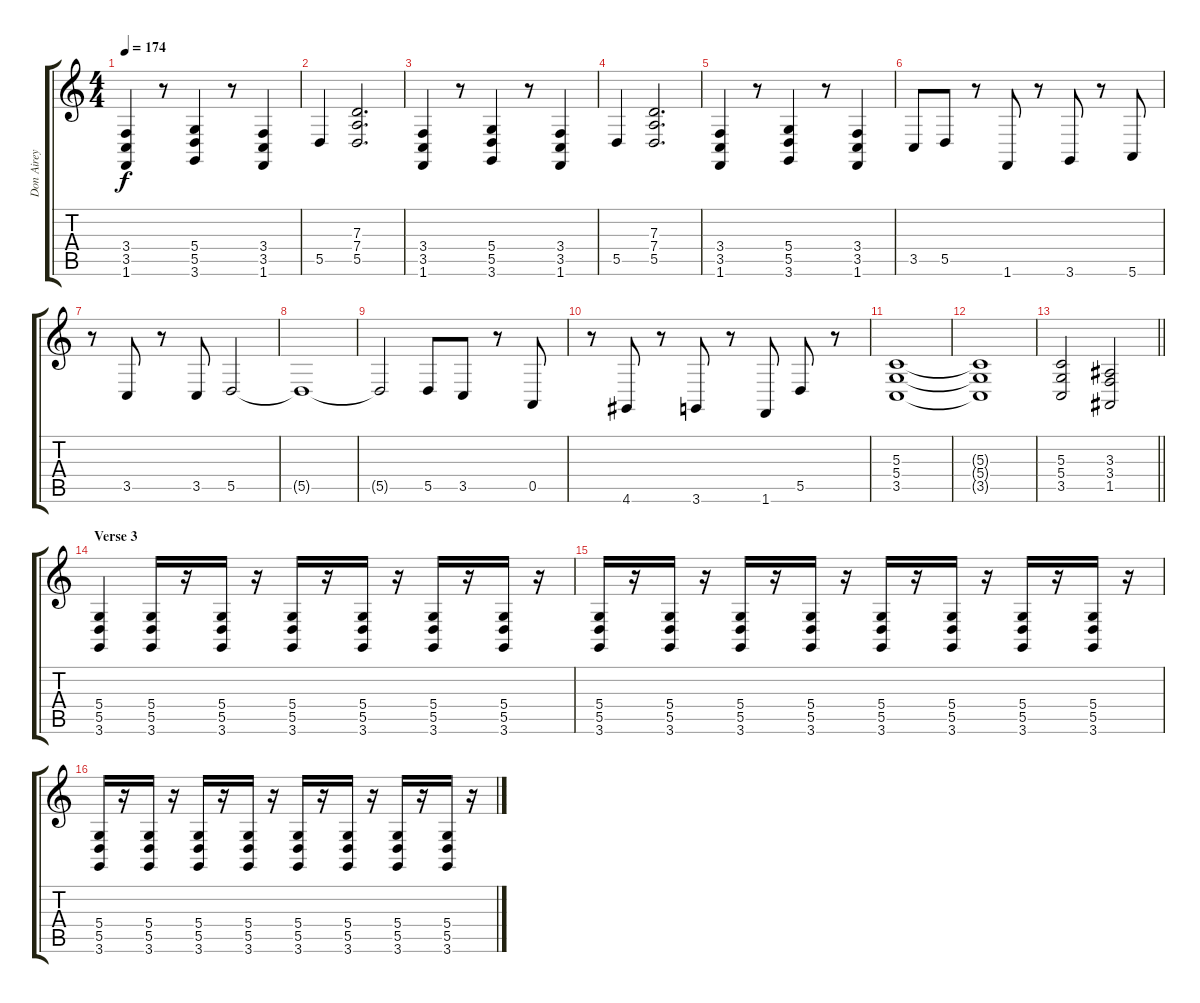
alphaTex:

\track ("Don Airey - Left Hand" "Don Airey ") {instrument drawbarorgan}
\staff {score tabs}
\tuning (E4 B3 G3 D3 A2 E2) {hide}
\ts (4 4)
\tempo 174
\clef g2
\ks c
(3.4 3.5 1.6).4{dy f} r.8 (5.4 5.5 3.6).4 r.8 (3.4 3.5 1.6).4 |
5.5.4 (7.3 7.4 5.5).2{d} |
(3.4 3.5 1.6).4 r.8 (5.4 5.5 3.6).4 r.8 (3.4 3.5 1.6).4 |
5.5.4 (7.3 7.4 5.5).2{d} |
(3.4 3.5 1.6).4 r.8 (5.4 5.5 3.6).4 r.8 (3.4 3.5 1.6).4 |
3.5.8 5.5.8 r.8 1.6.8 r.8 3.6.8 r.8 5.6.8 |
r.8 3.5.8 r.8 3.5.8 5.5.2 |
5.5{t}.1 |
5.5{t}.2 5.5.8 3.5.8 r.8 0.5.8 |
r.8 4.6.8 r.8 3.6.8 r.8 1.6.8 5.5.8 r.8 |
(5.3 5.4 3.5).1 |
(5.3{t} 5.4{t} 3.5{t}).1 |
\barLineRight lightlight
(5.3 5.4 3.5).2 (3.3 3.4 1.5).2 |
\section ("" "Verse 3")
(5.4 5.5 3.6).4 (5.4 5.5 3.6).16 r.16 (5.4 5.5 3.6).16 r.16 (5.4 5.5 3.6).16 r.16 (5.4 5.5 3.6).16 r.16 (5.4 5.5 3.6).16 r.16 (5.4 5.5 3.6).16 r.16 |
(5.4 5.5 3.6).16 r.16 (5.4 5.5 3.6).16 r.16 (5.4 5.5 3.6).16 r.16 (5.4 5.5 3.6).16 r.16 (5.4 5.5 3.6).16 r.16 (5.4 5.5 3.6).16 r.16 (5.4 5.5 3.6).16 r.16 (5.4 5.5 3.6).16 r.16 |
(5.4 5.5 3.6).16 r.16 (5.4 5.5 3.6).16 r.16 (5.4 5.5 3.6).16 r.16 (5.4 5.5 3.6).16 r.16 (5.4 5.5 3.6).16 r.16 (5.4 5.5 3.6).16 r.16 (5.4 5.5 3.6).16 r.16 (5.4 5.5 3.6).16 r.16
